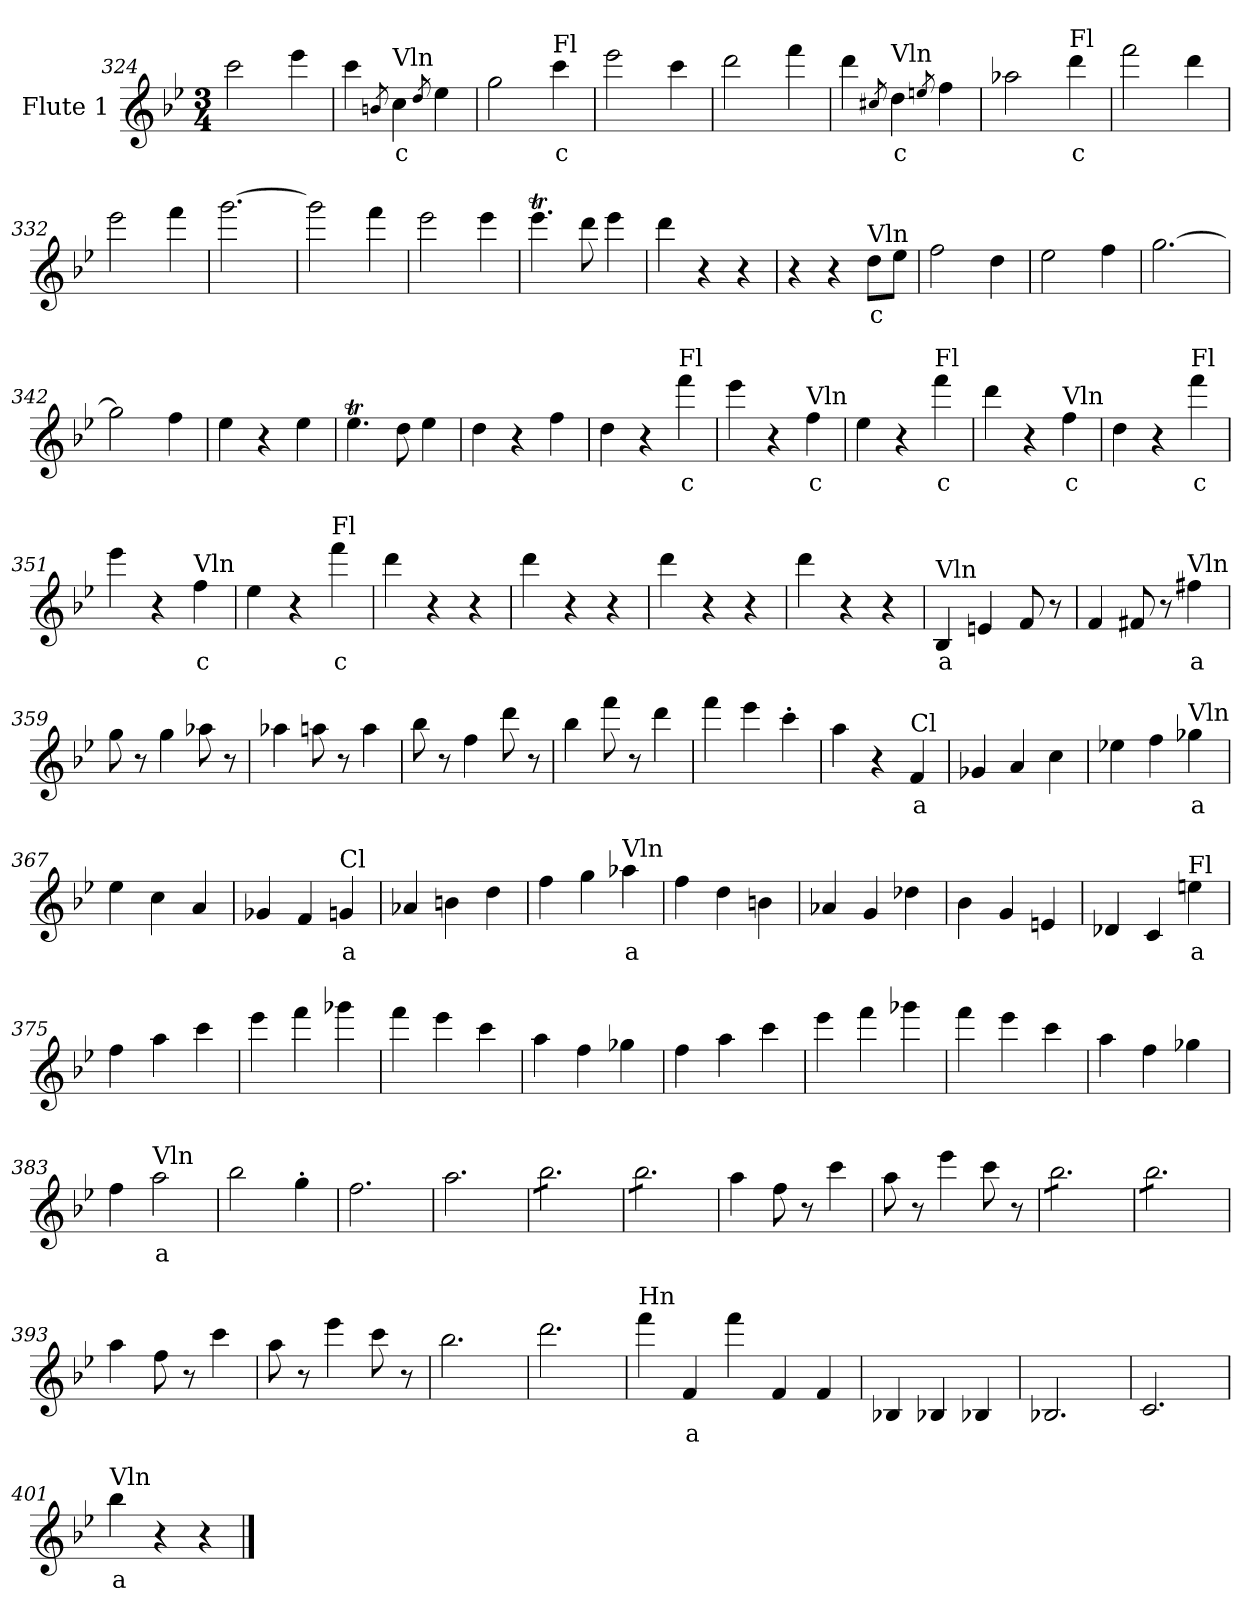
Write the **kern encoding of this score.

**kern	**text
*part1	*part1
*staff1	*staff1
*I"Flute 1	*
*I'Fl 1	*
*clefG2	*
*k[b-e-]	*
*M3/4	*
=324	=324
2ccc	.
4eee-	.
=325	=325
4ccc	.
8qbn	.
!LO:TX:a:t=Vln	!
!	!LO:LY:b:color=#FF0000
4cc	c
8qdd	.
4ee-	.
=326	=326
2gg	.
!LO:TX:a:t=Fl	!
!	!LO:LY:b:color=#FF0000
4ccc	c
!!LO:PB:g=z
=327	=327
2eee-	.
4ccc	.
=328	=328
2ddd	.
4fff	.
=329	=329
4ddd	.
8qcc#X	.
!LO:TX:a:t=Vln	!
!	!LO:LY:b:color=#FF0000
4dd	c
8qeen	.
4ff	.
=330	=330
2aa-X	.
!LO:TX:a:t=Fl	!
!	!LO:LY:b:color=#FF0000
4ddd	c
=331	=331
2fff	.
4ddd	.
=332	=332
2eee-	.
4fff	.
=333	=333
[2.ggg	.
!!LO:PB:g=z
=334	=334
2ggg]	.
4fff	.
=335	=335
2eee-	.
4eee-	.
=336	=336
4.eee-T	.
8ddd	.
4eee-	.
=337	=337
4ddd	.
4r	.
4r	.
=338	=338
4r	.
4r	.
!LO:TX:a:t=Vln	!
!	!LO:LY:b:color=#FF0000
8dd\L	c
8ee-\J	.
=339	=339
2ff	.
4dd	.
=340	=340
2ee-	.
4ff	.
=341	=341
[2.gg	.
!!LO:PB:g=z
=342	=342
2gg]	.
4ff	.
=343	=343
4ee-	.
4r	.
4ee-	.
=344	=344
4.ee-T	.
8dd	.
4ee-	.
=345	=345
4dd	.
4r	.
4ff	.
=346	=346
4dd	.
4r	.
!LO:TX:a:t=Fl	!
!	!LO:LY:b:color=#FF0000
4fff	c
=347	=347
4eee-	.
4r	.
!LO:TX:a:t=Vln	!
!	!LO:LY:b:color=#FF0000
4ff	c
=348	=348
4ee-	.
4r	.
!LO:TX:a:t=Fl	!
!	!LO:LY:b:color=#FF0000
4fff	c
=349	=349
4ddd	.
4r	.
!LO:TX:a:t=Vln	!
!	!LO:LY:b:color=#FF0000
4ff	c
!!LO:PB:g=z
=350	=350
4dd	.
4r	.
!LO:TX:a:t=Fl	!
!	!LO:LY:b:color=#FF0000
4fff	c
=351	=351
4eee-	.
4r	.
!LO:TX:a:t=Vln	!
!	!LO:LY:b:color=#FF0000
4ff	c
=352	=352
4ee-	.
4r	.
!LO:TX:a:t=Fl	!
!	!LO:LY:b:color=#FF0000
4fff	c
=353	=353
4ddd	.
4r	.
4r	.
=354	=354
4ddd	.
4r	.
4r	.
=355	=355
4ddd	.
4r	.
4r	.
=356	=356
4ddd	.
4r	.
4r	.
!!LO:PB:g=z
=357	=357
*MM300	*
!LO:TX:a:t=Vln	!
!	!LO:LY:b:color=#FF0000
4B-	a
4en	.
8f	.
8r	.
=358	=358
4f	.
8f#X	.
8r	.
!LO:TX:a:t=Vln	!
!	!LO:LY:b:color=#FF0000
4ff#X	a
=359	=359
8gg	.
8r	.
4gg	.
8aa-X	.
8r	.
=360	=360
4aa-X	.
8aan	.
8r	.
4aa	.
=361	=361
8bb-	.
8r	.
4ff	.
8ddd	.
8r	.
=362	=362
4bb-	.
8fff	.
8r	.
4ddd	.
=363	=363
4fff	.
4eee-	.
4ccc'	.
=364	=364
4aa	.
4r	.
!LO:TX:a:t=Cl	!
!	!LO:LY:b:color=#FF0000
4f	a
=365	=365
4g-X	.
4a	.
4cc	.
!!LO:PB:g=z
=366	=366
4ee-X	.
4ff	.
!LO:TX:a:t=Vln	!
!	!LO:LY:b:color=#FF0000
4gg-X	a
=367	=367
4ee-	.
4cc	.
4a	.
=368	=368
4g-X	.
4f	.
!LO:TX:a:t=Cl	!
!	!LO:LY:b:color=#FF0000
4g	a
=369	=369
4a-X	.
4b	.
4dd	.
=370	=370
4ff	.
4gg	.
!LO:TX:a:t=Vln	!
!	!LO:LY:b:color=#FF0000
4aa-X	a
=371	=371
4ff	.
4dd	.
4bn	.
=372	=372
4a-X	.
4g	.
4dd-X	.
=373	=373
4b-	.
4g	.
4en	.
=374	=374
4d-X	.
4c	.
!LO:TX:a:t=Fl	!
!	!LO:LY:b:color=#FF0000
4een	a
=375	=375
4ff	.
4aa	.
4ccc	.
!!LO:PB:g=z
=376	=376
4eee-	.
4fff	.
4ggg-X	.
=377	=377
4fff	.
4eee-	.
4ccc	.
=378	=378
4aa	.
4ff	.
4gg-X	.
=379	=379
4ff	.
4aa	.
4ccc	.
=380	=380
4eee-	.
4fff	.
4ggg-X	.
=381	=381
4fff	.
4eee-	.
4ccc	.
=382	=382
4aa	.
4ff	.
4gg-X	.
=383	=383
4ff	.
!LO:TX:a:t=Vln	!
!	!LO:LY:b:color=#FF0000
2aa\	a
=384	=384
2bb-\	.
4gg'	.
=385	=385
2.ff	.
=386	=386
2.aa\	.
!!LO:PB:g=z
=387	=387
*tremolo	*
8bb-\L	.
8bb-\	.
8bb-\	.
8bb-\	.
8bb-\	.
8bb-\J	.
=388	=388
8bb-\L	.
8bb-\	.
8bb-\	.
8bb-\	.
8bb-\	.
8bb-\J	.
*Xtremolo	*
=389	=389
4aa	.
8ff	.
8r	.
4ccc	.
=390	=390
8aa	.
8r	.
4eee-	.
8ccc	.
8r	.
=391	=391
*tremolo	*
8bb-\L	.
8bb-\	.
8bb-\	.
8bb-\	.
8bb-\	.
8bb-\J	.
=392	=392
8bb-\L	.
8bb-\	.
8bb-\	.
8bb-\	.
8bb-\	.
8bb-\J	.
*Xtremolo	*
=393	=393
4aa	.
8ff	.
8r	.
4ccc	.
=394	=394
8aa	.
8r	.
4eee-	.
8ccc	.
8r	.
=395	=395
2.bb-\	.
!!LO:PB:g=z
=396	=396
2.ddd\	.
=397	=397
!LO:TX:a:t=Hn	!
4fff	.
!	!LO:LY:b:color=#FF0000
4f	a
4fff	.
4f	.
4f	.
=398	=398
4B-X	.
4B-X	.
4B-X	.
=399	=399
2.B-X	.
=400	=400
2.c	.
=401	=401
!LO:TX:a:t=Vln	!
!	!LO:LY:b:color=#FF0000
4bb-\	a
4r	.
4r	.
==	==
*-	*-
